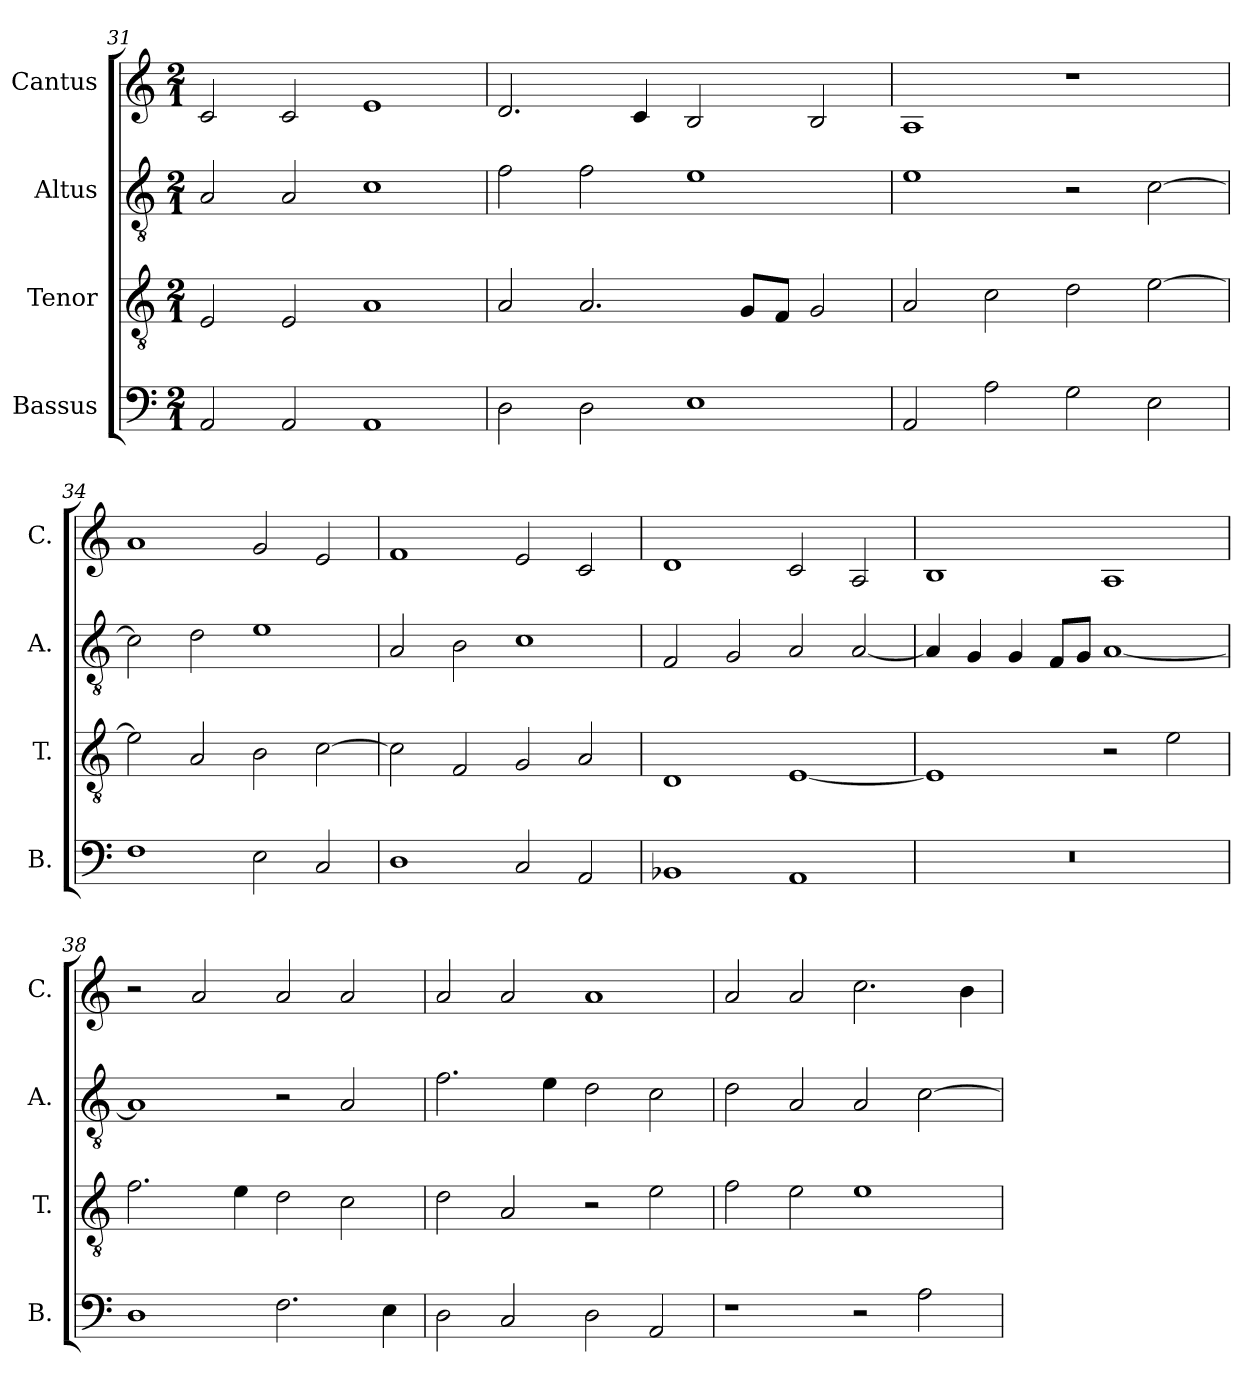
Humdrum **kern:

**kern	**kern	**kern	**kern
*part4	*part3	*part2	*part1
*staff4	*staff3	*staff2	*staff1
*I"Bassus	*I"Tenor	*I"Altus	*I"Cantus
*I'B.	*I'T.	*I'A.	*I'C.
*clefF4	*clefGv2	*clefGv2	*clefG2
*k[]	*k[]	*k[]	*k[]
*M2/1	*M2/1	*M2/1	*M2/1
=31	=31	=31	=31
2AA/	2E/	2A/	2c/
2AA/	2E/	2A/	2c/
1AA	1A	1c	1e
!!LO:LB:g=z
=32	=32	=32	=32
2D\	2A/	2f\	2.d/
2D\	2.A/	2f\	.
.	.	.	4c/
1E	.	1e	2B/
.	8G/L	.	.
.	8F/J	.	.
.	2G/	.	2B/
=33	=33	=33	=33
2AA/	2A/	1e	1A
2A\	2c\	.	.
2G\	2d\	2r	1r
2E\	[2e\	[2c\	.
=34	=34	=34	=34
1F	2e\]	2c\]	1a
.	2A/	2d\	.
2E\	2B\	1e	2g/
2C/	[2c\	.	2e/
=35	=35	=35	=35
1D	2c\]	2A/	1f
.	2F/	2B\	.
2C/	2G/	1c	2e/
2AA/	2A/	.	2c/
=36	=36	=36	=36
1BB-X	1D	2F/	1d
.	.	2G/	.
1AA	[1E	2A/	2c/
.	.	[2A/	2A/
=37	=37	=37	=37
0r	1E]	4A/]	1B
.	.	4G/	.
.	.	4G/	.
.	.	8F/L	.
.	.	8G/J	.
.	2r	[1A	1A
.	2e\	.	.
!!LO:LB:g=z
=38	=38	=38	=38
1D	2.f\	1A]	2r
.	.	.	2a/
.	4e\	.	.
2.F\	2d\	2r	2a/
.	2c\	2A/	2a/
4E\	.	.	.
=39	=39	=39	=39
2D\	2d\	2.f\	2a/
2C/	2A/	.	2a/
.	.	4e\	.
2D\	2r	2d\	1a
2AA/	2e\	2c\	.
=40	=40	=40	=40
1r	2f\	2d\	2a/
.	2e\	2A/	2a/
2r	1e	2A/	2.cc\
2A\	.	[2c\	.
.	.	.	4b\
=	=	=	=
*-	*-	*-	*-
